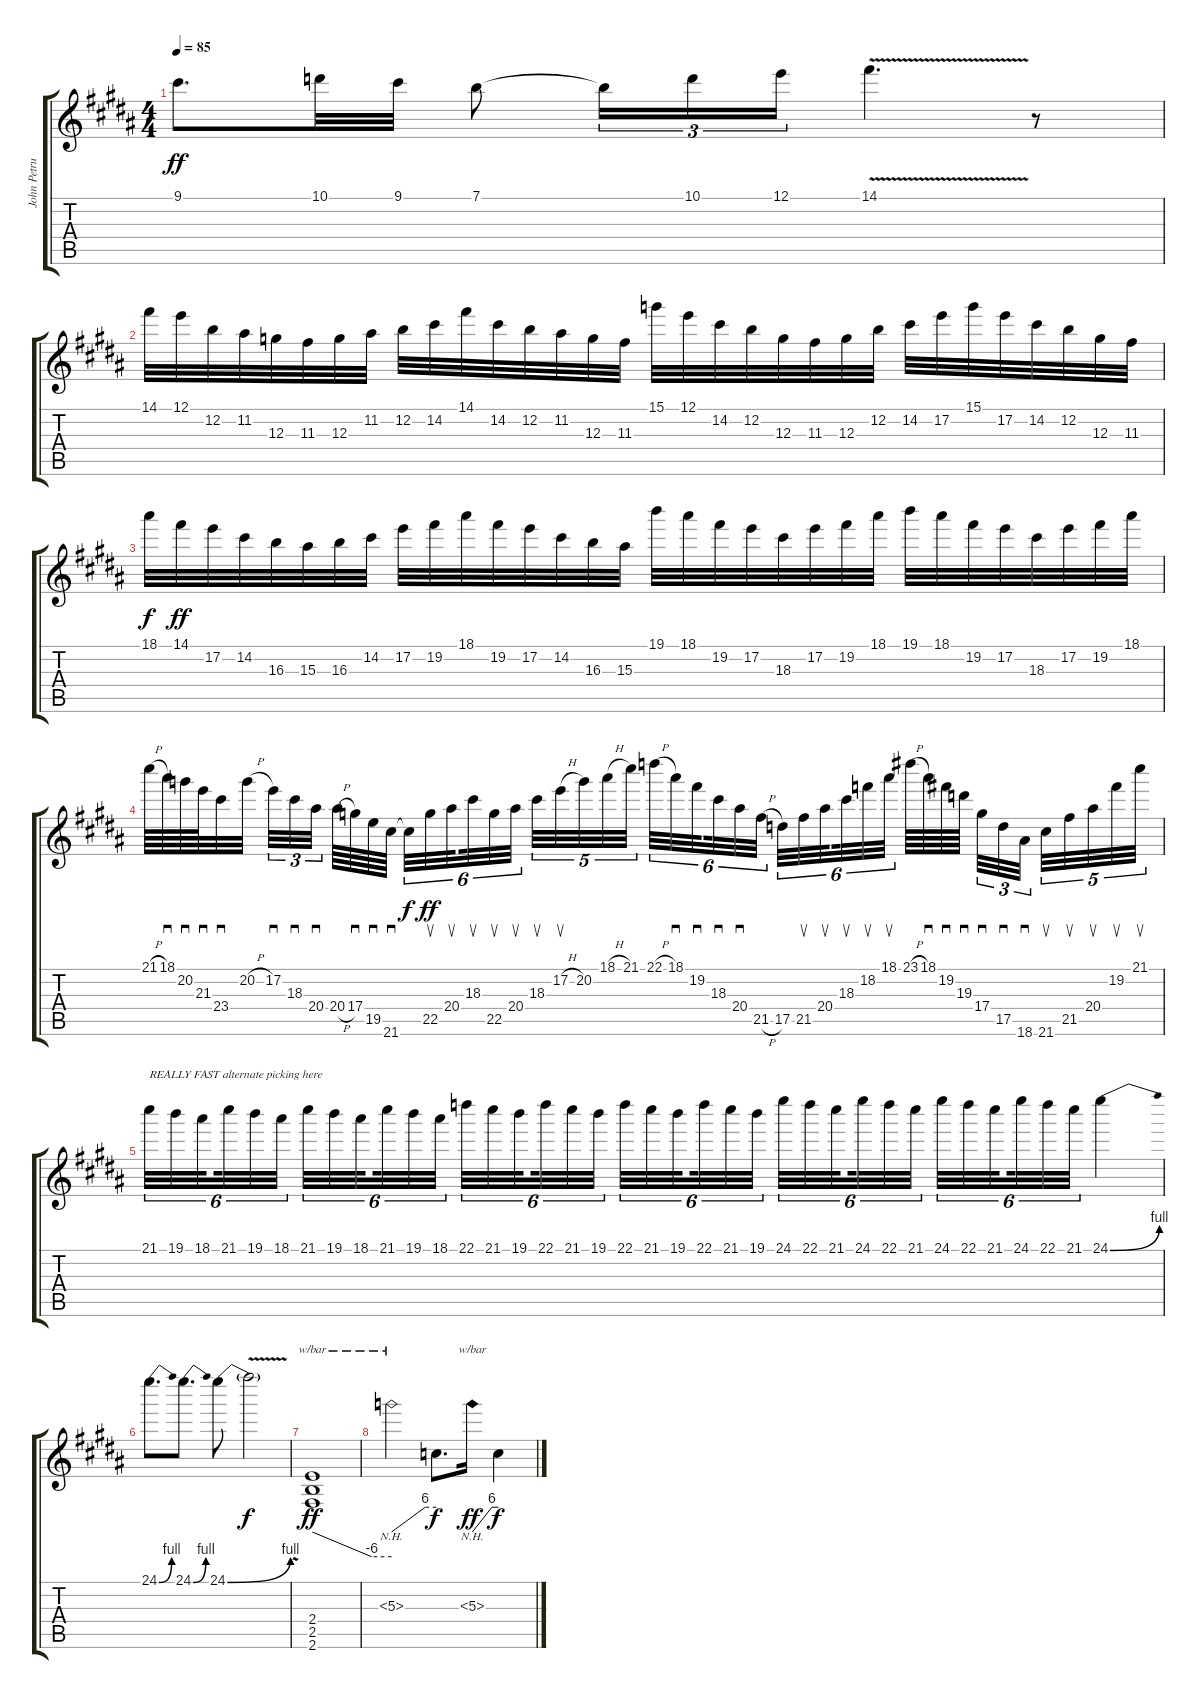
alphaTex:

\track ("John Petrucci" "John Petru") {instrument distortionguitar}
\staff {score tabs}
\tuning (E4 B3 G3 D3 A2 E2) {hide}
\ts (4 4)
\tempo 85
\clef g2
\ks b
9.1.8{d dy ff} 10.1.32 9.1.32 7.1.8 7.1{t}.16{tu (3 2)} 10.1.16{tu (3 2)} 12.1.16{tu (3 2)} 14.1{v}.4{d} r.8 |
14.1.32 12.1.32 12.2.32 11.2.32 12.3.32 11.3.32 12.3.32 11.2.32 12.2.32 14.2.32 14.1.32 14.2.32 12.2.32 11.2.32 12.3.32 11.3.32 15.1.32 12.1.32 14.2.32 12.2.32 12.3.32 11.3.32 12.3.32 12.2.32 14.2.32 17.2.32 15.1.32 17.2.32 14.2.32 12.2.32 12.3.32 11.3.32 |
18.1.32{dy f} 14.1.32{dy ff} 17.2.32 14.2.32 16.3.32 15.3.32 16.3.32 14.2.32 17.2.32 19.2.32 18.1.32 19.2.32 17.2.32 14.2.32 16.3.32 15.3.32 19.1.32 18.1.32 19.2.32 17.2.32 18.3.32 17.2.32 19.2.32 18.1.32 19.1.32 18.1.32 19.2.32 17.2.32 18.3.32 17.2.32 19.2.32 18.1.32 |
21.1{h}.64 18.1.64{sd} 20.2.64{sd} 21.3.64{sd} 23.4.32{sd} 20.2{h}.32{beam splitsecondary} 17.2.32{sd tu (3 2)} 18.3.32{sd tu (3 2)} 20.4.32{sd tu (3 2) beam splitsecondary} 20.4{h}.64 17.4.64{sd} 19.5.64{sd} 21.6.64{sd} 21.6{t}.32{tu (6 4) dy f} 22.5.32{su tu (6 4) dy ff} 20.4.32{su tu (6 4) beam splitsecondary} 18.3.32{su tu (6 4)} 22.5.32{su tu (6 4)} 20.4.32{su tu (6 4) beam splitsecondary} 18.3.32{su tu (5 4)} 17.2{h}.32{su tu (5 4)} 20.2.32{tu (5 4)} 18.1{h}.32{tu (5 4)} 21.1.32{tu (5 4)} 22.1{h}.32{tu (6 4)} 18.1.32{sd tu (6 4)} 19.2.32{sd tu (6 4) beam splitsecondary} 18.3.32{sd tu (6 4)} 20.4.32{sd tu (6 4)} 21.5{h}.32{tu (6 4) beam splitsecondary} 17.5.32{tu (6 4)} 21.5.32{su tu (6 4)} 20.4.32{su tu (6 4) beam splitsecondary} 18.3.32{su tu (6 4)} 18.2.32{su tu (6 4)} 18.1.32{su tu (6 4)} 23.1{h}.64 18.1.64{sd} 19.2.64{sd} 19.3.64{sd beam splitsecondary} 17.4.32{sd tu (3 2)} 17.5.32{sd tu (3 2)} 18.6.32{sd tu (3 2) beam splitsecondary} 21.6.32{su tu (5 4)} 21.5.32{su tu (5 4)} 20.4.32{su tu (5 4)} 19.2.32{su tu (5 4)} 21.1.32{su tu (5 4)} |
21.1.32{tu (6 4) txt "REALLY FAST alternate picking here"} 19.1.32{tu (6 4)} 18.1.32{tu (6 4) beam splitsecondary} 21.1.32{tu (6 4)} 19.1.32{tu (6 4)} 18.1.32{tu (6 4) beam splitsecondary} 21.1.32{tu (6 4)} 19.1.32{tu (6 4)} 18.1.32{tu (6 4) beam splitsecondary} 21.1.32{tu (6 4)} 19.1.32{tu (6 4)} 18.1.32{tu (6 4)} 22.1.32{tu (6 4)} 21.1.32{tu (6 4)} 19.1.32{tu (6 4) beam splitsecondary} 22.1.32{tu (6 4)} 21.1.32{tu (6 4)} 19.1.32{tu (6 4) beam splitsecondary} 22.1.32{tu (6 4)} 21.1.32{tu (6 4)} 19.1.32{tu (6 4) beam splitsecondary} 22.1.32{tu (6 4)} 21.1.32{tu (6 4)} 19.1.32{tu (6 4)} 24.1.32{tu (6 4)} 22.1.32{tu (6 4)} 21.1.32{tu (6 4) beam splitsecondary} 24.1.32{tu (6 4)} 22.1.32{tu (6 4)} 21.1.32{tu (6 4) beam splitsecondary} 24.1.32{tu (6 4)} 22.1.32{tu (6 4)} 21.1.32{tu (6 4) beam splitsecondary} 24.1.32{tu (6 4)} 22.1.32{tu (6 4)} 21.1.32{tu (6 4)} 24.1{be (bend 0 0 60 4)}.4 |
24.1{be (bend 0 0 60 4)}.8{d} 24.1{be (bend 0 0 60 4)}.8{d} 24.1{be (bend 0 0 60 4)}.8 24.1{v t}.2{dy f} |
(2.4 2.5 2.6).1{tbe (custom default 0 0 45 -24 60 -24) dy ff} |
5.3{nh}.2{tbe (custom default 0 0 45 24 60 24)} 5.3{t}.8{d dy f} 5.3{nh}.16{tbe (custom default 0 0 45 24 60 24) dy ff} 5.3{t}.4{dy f}
